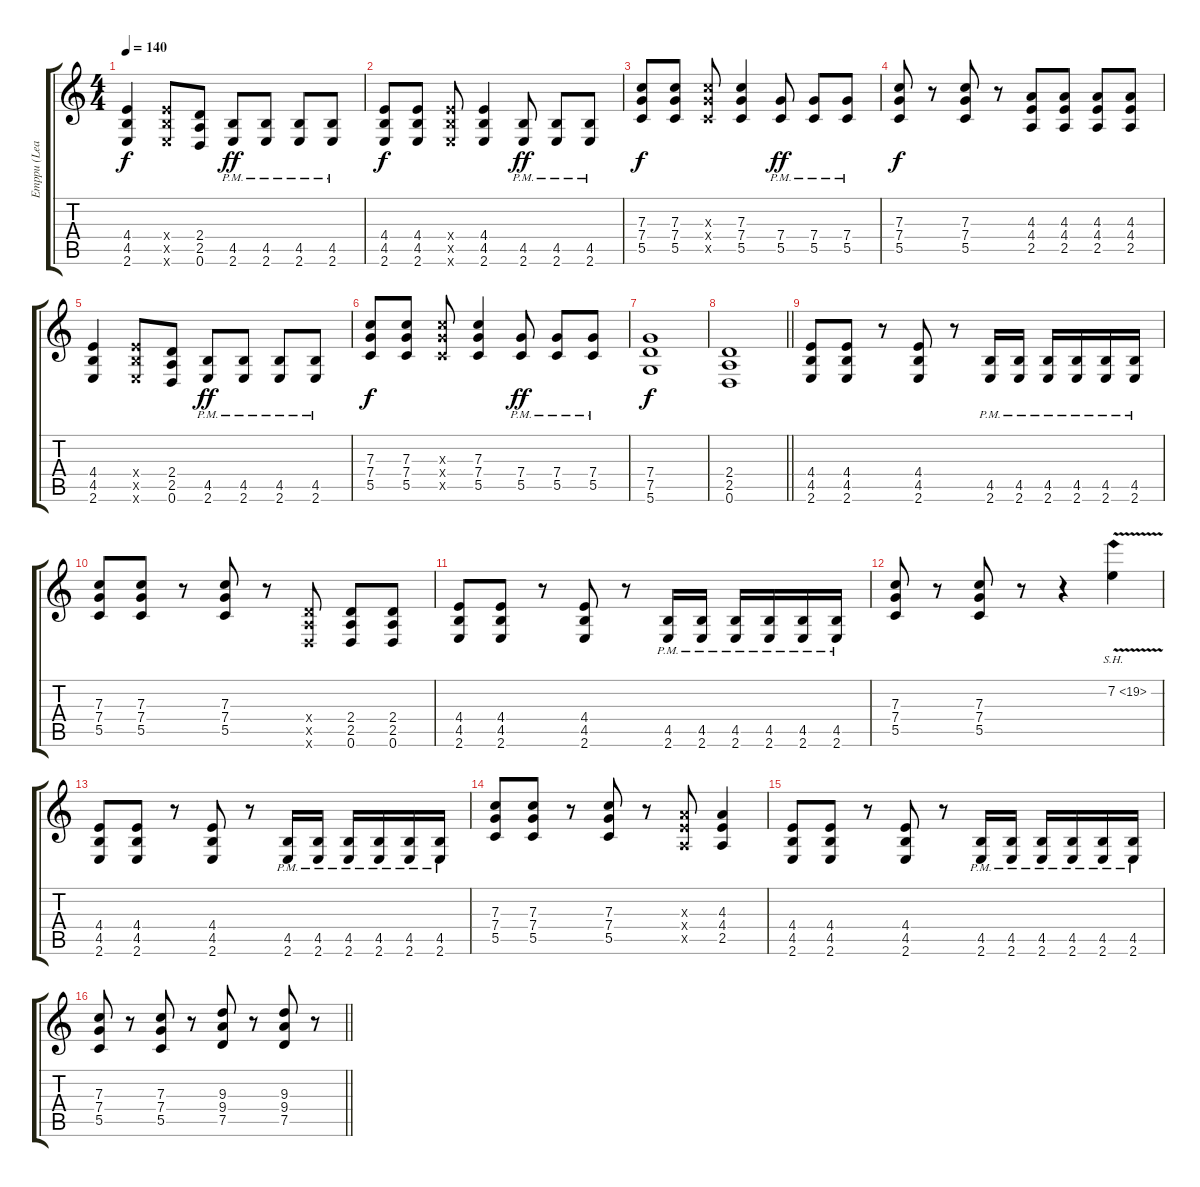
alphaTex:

\track ("Emppu (Lead)" "Emppu (Lea") {instrument distortionguitar}
\staff {score tabs}
\tuning (D4 A3 F3 C3 G2 D2) {hide}
\ts (4 4)
\tempo 140
\clef g2
\ks aminor
(4.4 4.5 2.6).4{dy f} (4.4{x} 4.5{x} 2.6{x}).8 (2.4 2.5 0.6).8 (4.5{pm} 2.6{pm}).8{dy ff} (4.5{pm} 2.6{pm}).8 (4.5{pm} 2.6{pm}).8 (4.5{pm} 2.6{pm}).8 |
(4.4 4.5 2.6).8{dy f} (4.4 4.5 2.6).8 (4.4{x} 4.5{x} 2.6{x}).8 (4.4 4.5 2.6).4 (4.5{pm} 2.6{pm}).8{dy ff} (4.5{pm} 2.6{pm}).8 (4.5{pm} 2.6{pm}).8 |
(7.3 7.4 5.5).8{dy f} (7.3 7.4 5.5).8 (7.3{x} 7.4{x} 5.5{x}).8 (7.3 7.4 5.5).4 (7.4{pm} 5.5{pm}).8{dy ff} (7.4{pm} 5.5{pm}).8 (7.4{pm} 5.5{pm}).8 |
(7.3 7.4 5.5).8{dy f} r.8 (7.3 7.4 5.5).8 r.8 (4.3 4.4 2.5).8 (4.3 4.4 2.5).8 (4.3 4.4 2.5).8 (4.3 4.4 2.5).8 |
(4.4 4.5 2.6).4 (4.4{x} 4.5{x} 2.6{x}).8 (2.4 2.5 0.6).8 (4.5{pm} 2.6{pm}).8{dy ff} (4.5{pm} 2.6{pm}).8 (4.5{pm} 2.6{pm}).8 (4.5{pm} 2.6{pm}).8 |
(7.3 7.4 5.5).8{dy f} (7.3 7.4 5.5).8 (7.3{x} 7.4{x} 5.5{x}).8 (7.3 7.4 5.5).4 (7.4{pm} 5.5{pm}).8{dy ff} (7.4{pm} 5.5{pm}).8 (7.4{pm} 5.5{pm}).8 |
(7.4 7.5 5.6).1{dy f} |
\barLineRight lightlight
(2.4 2.5 0.6).1 |
\ks c
(4.4 4.5 2.6).8 (4.4 4.5 2.6).8 r.8 (4.4 4.5 2.6).8 r.8 (4.5{pm} 2.6{pm}).16 (4.5{pm} 2.6{pm}).16 (4.5{pm} 2.6{pm}).16 (4.5{pm} 2.6{pm}).16 (4.5{pm} 2.6{pm}).16 (4.5{pm} 2.6{pm}).16 |
(7.3 7.4 5.5).8 (7.3 7.4 5.5).8 r.8 (7.3 7.4 5.5).8 r.8 (2.4{x} 2.5{x} 0.6{x}).8 (2.4 2.5 0.6).8 (2.4 2.5 0.6).8 |
(4.4 4.5 2.6).8 (4.4 4.5 2.6).8 r.8 (4.4 4.5 2.6).8 r.8 (4.5{pm} 2.6{pm}).16 (4.5{pm} 2.6{pm}).16 (4.5{pm} 2.6{pm}).16 (4.5{pm} 2.6{pm}).16 (4.5{pm} 2.6{pm}).16 (4.5{pm} 2.6{pm}).16 |
(7.3 7.4 5.5).8 r.8 (7.3 7.4 5.5).8 r.8 r.4 7.2{sh 12 v}.4 |
(4.4 4.5 2.6).8 (4.4 4.5 2.6).8 r.8 (4.4 4.5 2.6).8 r.8 (4.5{pm} 2.6{pm}).16 (4.5{pm} 2.6{pm}).16 (4.5{pm} 2.6{pm}).16 (4.5{pm} 2.6{pm}).16 (4.5{pm} 2.6{pm}).16 (4.5{pm} 2.6{pm}).16 |
(7.3 7.4 5.5).8 (7.3 7.4 5.5).8 r.8 (7.3 7.4 5.5).8 r.8 (4.3{x} 4.4{x} 2.5{x}).8 (4.3 4.4 2.5).4 |
(4.4 4.5 2.6).8 (4.4 4.5 2.6).8 r.8 (4.4 4.5 2.6).8 r.8 (4.5{pm} 2.6{pm}).16 (4.5{pm} 2.6{pm}).16 (4.5{pm} 2.6{pm}).16 (4.5{pm} 2.6{pm}).16 (4.5{pm} 2.6{pm}).16 (4.5{pm} 2.6{pm}).16 |
\barLineRight lightlight
(7.3 7.4 5.5).8 r.8 (7.3 7.4 5.5).8 r.8 (9.3 9.4 7.5).8 r.8 (9.3 9.4 7.5).8 r.8
